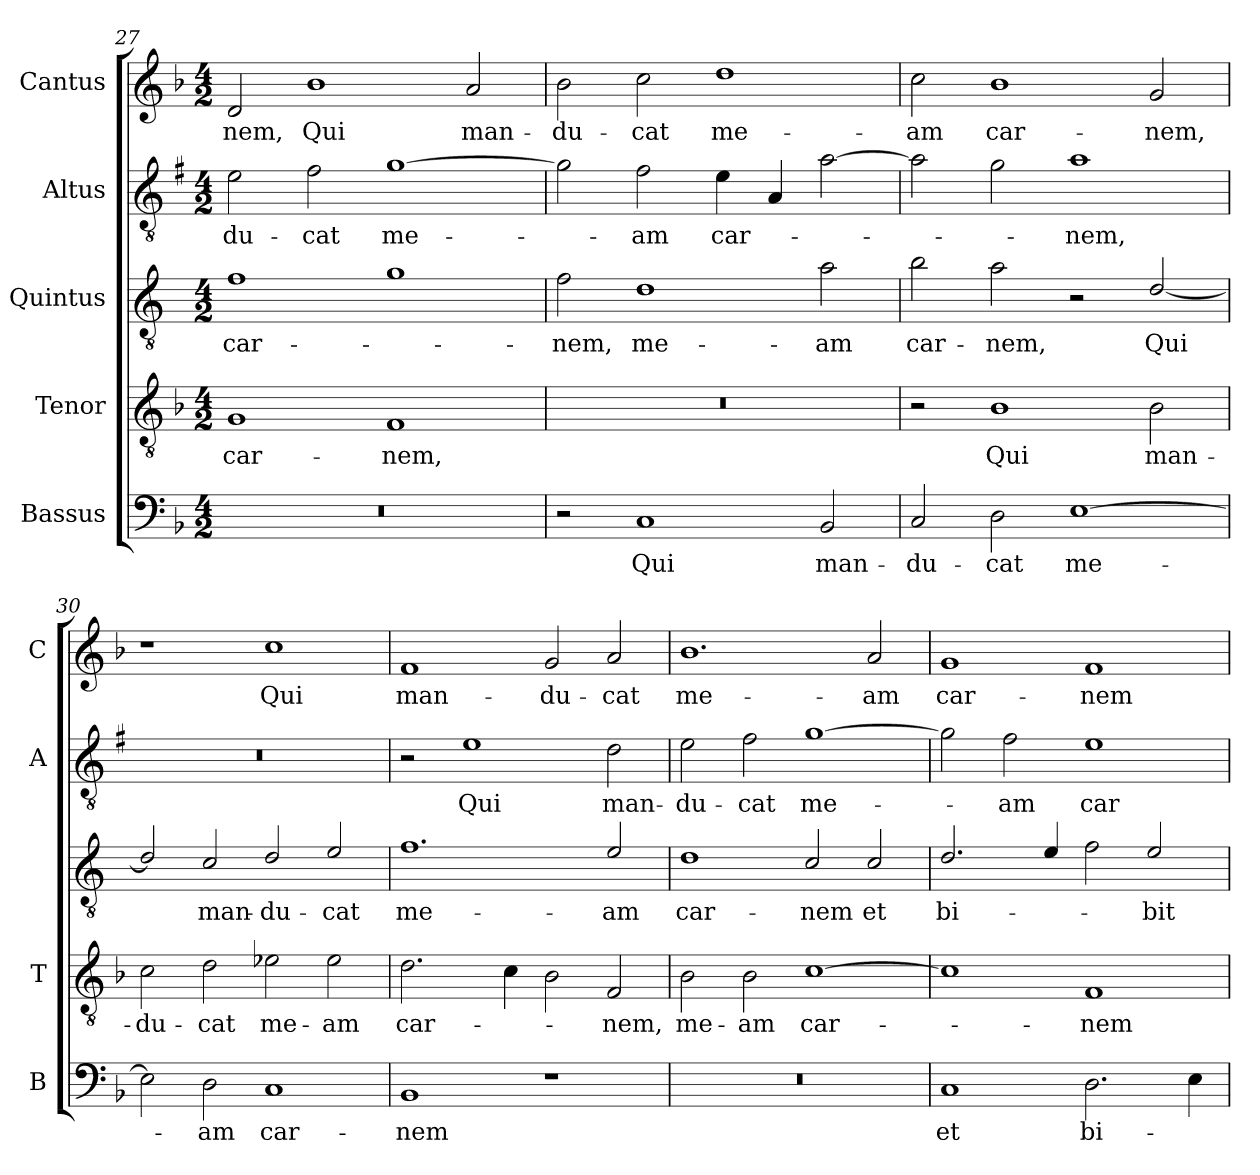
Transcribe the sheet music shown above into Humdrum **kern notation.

**kern	**text	**kern	**text	**kern	**text	**kern	**text	**kern	**text
*part5	*part5	*part4	*part4	*part3	*part3	*part2	*part2	*part1	*part1
*staff5	*staff5	*staff4	*staff4	*staff3	*staff3	*staff2	*staff2	*staff1	*staff1
*I"Bassus	*	*I"Tenor	*	*I"Quintus	*	*I"Altus	*	*I"Cantus	*
*I'B	*	*I'T	*	*	*	*I'A	*	*I'C	*
*clefF4	*	*clefGv2	*	*clefGv2	*	*clefGv2	*	*clefG2	*
*	*	*	*	*ITrd4c7	*	*ITrd1c2	*	*	*
*k[b-]	*	*k[b-]	*	*k[b-]	*	*k[b-]	*	*k[b-]	*
*F:	*	*F:	*	*F:	*	*F:	*	*F:	*
*M4/2	*	*M4/2	*	*M4/2	*	*M4/2	*	*M4/2	*
=27	=27	=27	=27	=27	=27	=27	=27	=27	=27
!	!	!	!LO:LY:b	!	!LO:LY:b	!	!LO:LY:b	!	!LO:LY:b
0r	.	1G	car-	1B-	car-	2d\	-du-	2d/	-nem,
!	!	!	!	!	!	!	!LO:LY:b	!	!LO:LY:b
.	.	.	.	.	.	2e\	-cat	1b-	Qui
!	!	!	!LO:LY:b	!	!	!	!LO:LY:b	!	!
.	.	1F	-nem,	1c	.	[1f	me-	.	.
!	!	!	!	!	!	!	!	!	!LO:LY:b
.	.	.	.	.	.	.	.	2a/	man-
=28	=28	=28	=28	=28	=28	=28	=28	=28	=28
!	!	!	!	!	!LO:LY:b	!	!	!	!LO:LY:b
2r	.	0r	.	2B-\	-nem,	2f\]	.	2b-\	-du-
!	!LO:LY:b	!	!	!	!LO:LY:b	!	!LO:LY:b	!	!LO:LY:b
1C	Qui	.	.	1G	me-	2e\	-am	2cc\	-cat
!	!	!	!	!	!	!	!LO:LY:b	!	!LO:LY:b
.	.	.	.	.	.	4d\	car-	1dd	me-
.	.	.	.	.	.	4G/	.	.	.
!	!LO:LY:b	!	!	!	!LO:LY:b	!	!	!	!
2BB-/	man-	.	.	2d\	-am	[2g\	.	.	.
=29	=29	=29	=29	=29	=29	=29	=29	=29	=29
!	!LO:LY:b	!	!	!	!LO:LY:b	!	!	!	!LO:LY:b
2C/	-du-	2r	.	2e\	car-	2g\]	.	2cc\	-am
!	!LO:LY:b	!	!LO:LY:b	!	!LO:LY:b	!	!	!	!LO:LY:b
2D\	-cat	1B-	Qui	2d\	-nem,	2f\	.	1b-	car-
!	!LO:LY:b	!	!	!	!	!	!LO:LY:b	!	!
[1E	me-	.	.	2r	.	1g	-nem,	.	.
!	!	!	!LO:LY:b	!	!LO:LY:b	!	!	!	!LO:LY:b
.	.	2B-\	man-	[2G/	Qui	.	.	2g/	-nem,
!!LO:PB:g=z
=30	=30	=30	=30	=30	=30	=30	=30	=30	=30
!	!	!	!LO:LY:b	!	!	!	!	!	!
2E\]	.	2c\	-du-	2G/]	.	0r	.	1r	.
!	!LO:LY:b	!	!LO:LY:b	!	!LO:LY:b	!	!	!	!
2D\	-am	2d\	-cat	2F/	man-	.	.	.	.
!	!LO:LY:b	!	!LO:LY:b	!	!LO:LY:b	!	!	!	!LO:LY:b
1C	car-	2e-X\	me-	2G/	-du-	.	.	1cc	Qui
!	!	!	!LO:LY:b	!	!LO:LY:b	!	!	!	!
.	.	2e-\	-am	2A/	-cat	.	.	.	.
=31	=31	=31	=31	=31	=31	=31	=31	=31	=31
!	!LO:LY:b	!	!LO:LY:b	!	!LO:LY:b	!	!	!	!LO:LY:b
1BB-	-nem	2.d\	car-	1.B-	me-	2r	.	1f	man-
!	!	!	!	!	!	!	!LO:LY:b	!	!
.	.	.	.	.	.	1d	Qui	.	.
.	.	4c\	.	.	.	.	.	.	.
!	!	!	!	!	!	!	!	!	!LO:LY:b
1r	.	2B-\	.	.	.	.	.	2g/	-du-
!	!	!	!LO:LY:b	!	!LO:LY:b	!	!LO:LY:b	!	!LO:LY:b
.	.	2F/	-nem,	2A/	-am	2c\	man-	2a/	-cat
=32	=32	=32	=32	=32	=32	=32	=32	=32	=32
!	!	!	!LO:LY:b	!	!LO:LY:b	!	!LO:LY:b	!	!LO:LY:b
0r	.	2B-\	me-	1G	car-	2d\	-du-	1.b-	me-
!	!	!	!LO:LY:b	!	!	!	!LO:LY:b	!	!
.	.	2B-\	-am	.	.	2e\	-cat	.	.
!	!	!	!LO:LY:b	!	!LO:LY:b	!	!LO:LY:b	!	!
.	.	[1c	car-	2F/	-nem	[1f	me-	.	.
!	!	!	!	!	!LO:LY:b	!	!	!	!LO:LY:b
.	.	.	.	2F/	et	.	.	2a/	-am
=33	=33	=33	=33	=33	=33	=33	=33	=33	=33
!	!LO:LY:b	!	!	!	!LO:LY:b	!	!	!	!LO:LY:b
1C	et	1c]	.	2.G/	bi-	2f\]	.	1g	car-
!	!	!	!	!	!	!	!LO:LY:b	!	!
.	.	.	.	.	.	2e\	-am	.	.
.	.	.	.	4A/	.	.	.	.	.
!	!LO:LY:b	!	!LO:LY:b	!	!	!	!LO:LY:b	!	!LO:LY:b
2.D\	bi-	1F	-nem	2B-\	.	1d	car-	1f	-nem
!	!	!	!	!	!LO:LY:b	!	!	!	!
.	.	.	.	2A/	-bit	.	.	.	.
4E\	.	.	.	.	.	.	.	.	.
=	=	=	=	=	=	=	=	=	=
*-	*-	*-	*-	*-	*-	*-	*-	*-	*-
